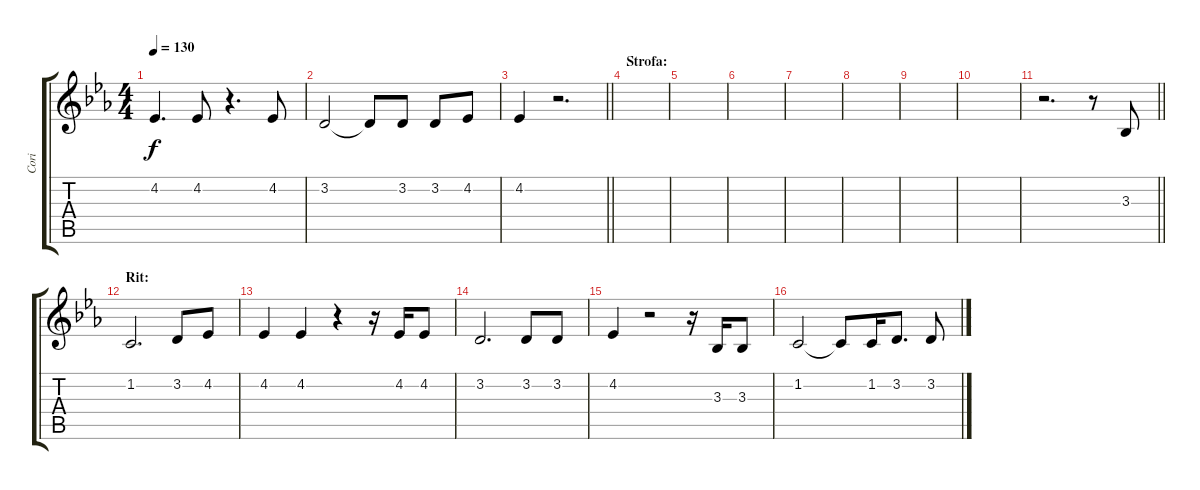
\track ("Cori" "Cori") {instrument clarinet}
\staff {score tabs}
\tuning (E4 B3 G3 D3 A2 E2) {hide}
\ts (4 4)
\tempo 130
\clef g2
\ks eb
4.2.4{d dy f} 4.2.8 r.4{d} 4.2.8 |
3.2.2 3.2{t}.8 3.2.8 3.2.8 4.2.8 |
\barLineRight lightlight
4.2.4 r.2{d} |
\section ("" "Strofa:")
|
|
|
|
|
|
|
\barLineRight lightlight
r.2{d} r.8 3.3.8 |
\section ("" "Rit:")
1.2.2{d} 3.2.8 4.2.8 |
4.2.4 4.2.4 r.4 r.16 4.2.16 4.2.8 |
3.2.2{d} 3.2.8 3.2.8 |
4.2.4 r.2 r.16 3.3.16 3.3.8 |
1.2.2 1.2{t}.8 1.2.16 3.2.8{d} 3.2.8
